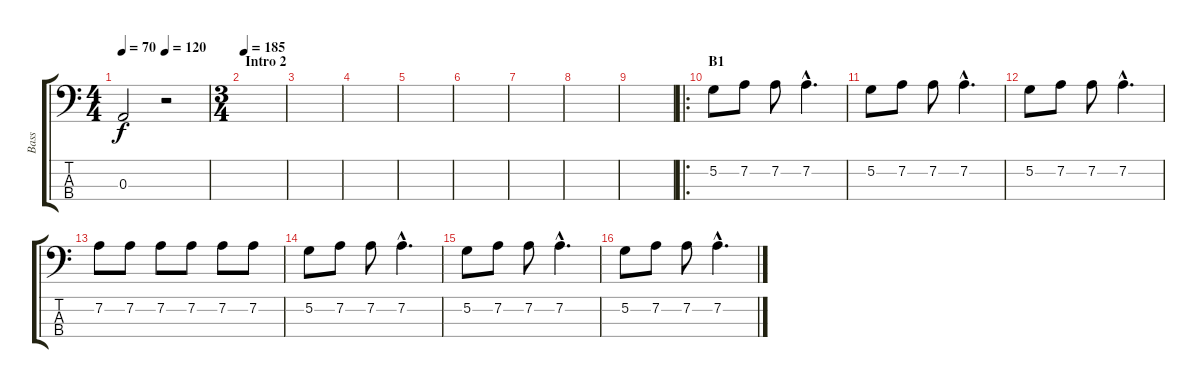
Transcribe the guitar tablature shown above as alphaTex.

\track ("Bass" "Bass") {instrument electricbassfinger}
\staff {score tabs}
\tuning (G2 D2 A1 E1) {hide}
\ts (4 4)
\tempo 70
\tempo (120 0.5)
\clef f4
\ks c
0.3{t}.2{dy f} r.2 |
\ts (3 4)
\section ("" "Intro 2")
\tempo 185
|
|
|
|
|
|
|
|
\ro
\section ("" "B1")
5.2.8{volume 13} 7.2.8 7.2.8 7.2{hac}.4{d} |
5.2.8 7.2.8 7.2.8 7.2{hac}.4{d} |
5.2.8 7.2.8 7.2.8 7.2{hac}.4{d} |
7.2.8 7.2.8 7.2.8 7.2.8 7.2.8 7.2.8 |
5.2.8 7.2.8 7.2.8 7.2{hac}.4{d} |
5.2.8 7.2.8 7.2.8 7.2{hac}.4{d} |
5.2.8 7.2.8 7.2.8 7.2{hac}.4{d}
